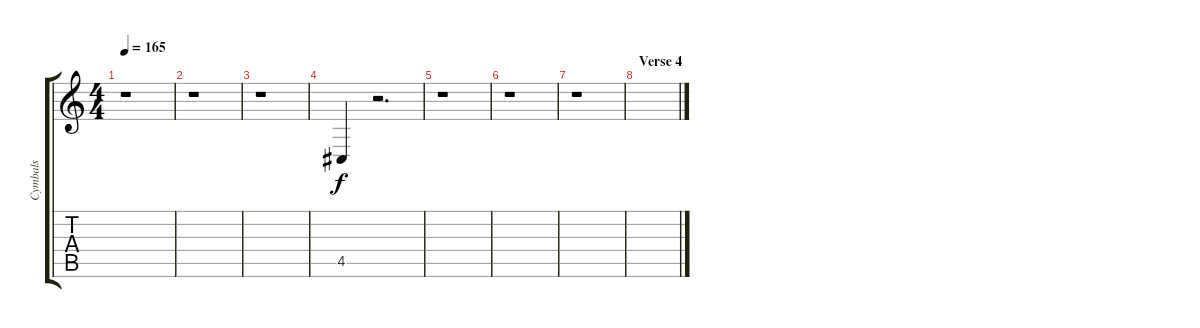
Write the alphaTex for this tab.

\track ("Cymbals" "Cymbals") {instrument drawbarorgan}
\staff {score tabs}
\tuning (E4 B3 G3 D3 A2 E2) {hide}
\ts (4 4)
\tempo 165
\clef g2
\ks c
r.1{dy f} |
r.1 |
r.1 |
4.5.4 r.2{d} |
r.1 |
r.1 |
r.1 |
\section ("" "Verse 4")
